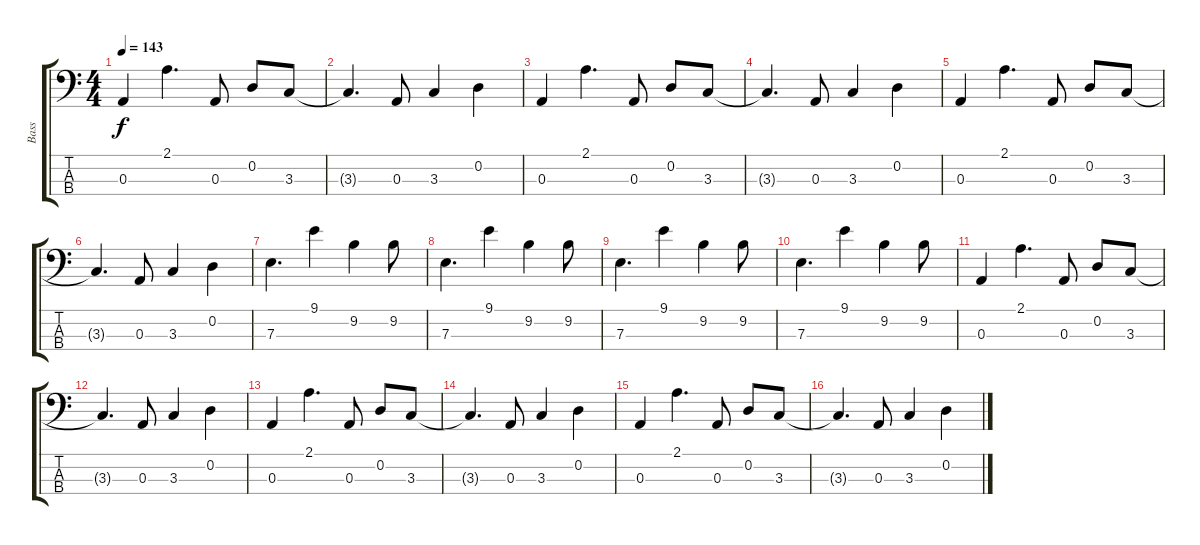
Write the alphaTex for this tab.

\track ("Bass" "Bass") {instrument electricbassfinger}
\staff {score tabs}
\tuning (G2 D2 A1 E1) {hide}
\ts (4 4)
\tempo 143
\clef f4
\ks c
0.3.4{dy f} 2.1.4{d} 0.3.8 0.2.8 3.3.8 |
3.3{t}.4{d} 0.3.8 3.3.4 0.2.4 |
0.3.4 2.1.4{d} 0.3.8 0.2.8 3.3.8 |
3.3{t}.4{d} 0.3.8 3.3.4 0.2.4 |
0.3.4 2.1.4{d} 0.3.8 0.2.8 3.3.8 |
3.3{t}.4{d} 0.3.8 3.3.4 0.2.4 |
7.3.4{d} 9.1.4 9.2.4 9.2.8 |
7.3.4{d} 9.1.4 9.2.4 9.2.8 |
7.3.4{d} 9.1.4 9.2.4 9.2.8 |
7.3.4{d} 9.1.4 9.2.4 9.2.8 |
0.3.4 2.1.4{d} 0.3.8 0.2.8 3.3.8 |
3.3{t}.4{d} 0.3.8 3.3.4 0.2.4 |
0.3.4 2.1.4{d} 0.3.8 0.2.8 3.3.8 |
3.3{t}.4{d} 0.3.8 3.3.4 0.2.4 |
0.3.4 2.1.4{d} 0.3.8 0.2.8 3.3.8 |
3.3{t}.4{d} 0.3.8 3.3.4 0.2.4
